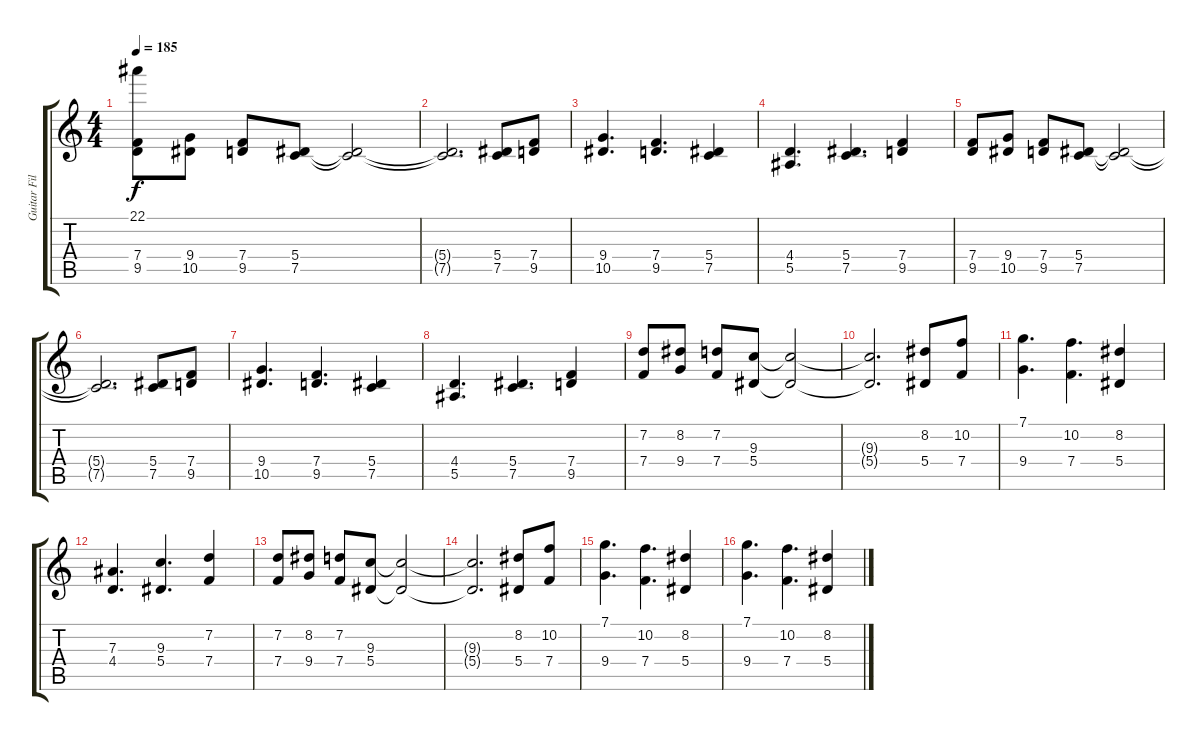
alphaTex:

\track ("Guitar Fills and Solo" "Guitar Fil") {instrument distortionguitar}
\staff {score tabs}
\tuning (C4 G3 Eb3 Bb2 F2 C2) {hide}
\ts (4 4)
\tempo 185
\clef g2
\ks c
(22.1{t} 7.4 9.5).8{dy f volume 14} (9.4 10.5).8 (7.4 9.5).8 (5.4 7.5).8 (5.4{t} 7.5{t}).2 |
(5.4{t} 7.5{t}).2{d} (5.4 7.5).8 (7.4 9.5).8 |
(9.4 10.5).4{d} (7.4 9.5).4{d} (5.4 7.5).4 |
(4.4 5.5).4{d} (5.4 7.5).4{d} (7.4 9.5).4 |
(7.4 9.5).8 (9.4 10.5).8 (7.4 9.5).8 (5.4 7.5).8 (5.4{t} 7.5{t}).2 |
(5.4{t} 7.5{t}).2{d} (5.4 7.5).8 (7.4 9.5).8 |
(9.4 10.5).4{d} (7.4 9.5).4{d} (5.4 7.5).4 |
(4.4 5.5).4{d} (5.4 7.5).4{d} (7.4 9.5).4 |
(7.2 7.4).8 (8.2 9.4).8 (7.2 7.4).8 (9.3 5.4).8 (9.3{t} 5.4{t}).2 |
(9.3{t} 5.4{t}).2{d} (8.2 5.4).8 (10.2 7.4).8 |
(7.1 9.4).4{d} (10.2 7.4).4{d} (8.2 5.4).4 |
(7.3 4.4).4{d} (9.3 5.4).4{d} (7.2 7.4).4 |
(7.2 7.4).8 (8.2 9.4).8 (7.2 7.4).8 (9.3 5.4).8 (9.3{t} 5.4{t}).2 |
(9.3{t} 5.4{t}).2{d} (8.2 5.4).8 (10.2 7.4).8 |
(7.1 9.4).4{d} (10.2 7.4).4{d} (8.2 5.4).4 |
(7.1 9.4).4{d} (10.2 7.4).4{d} (8.2 5.4).4
